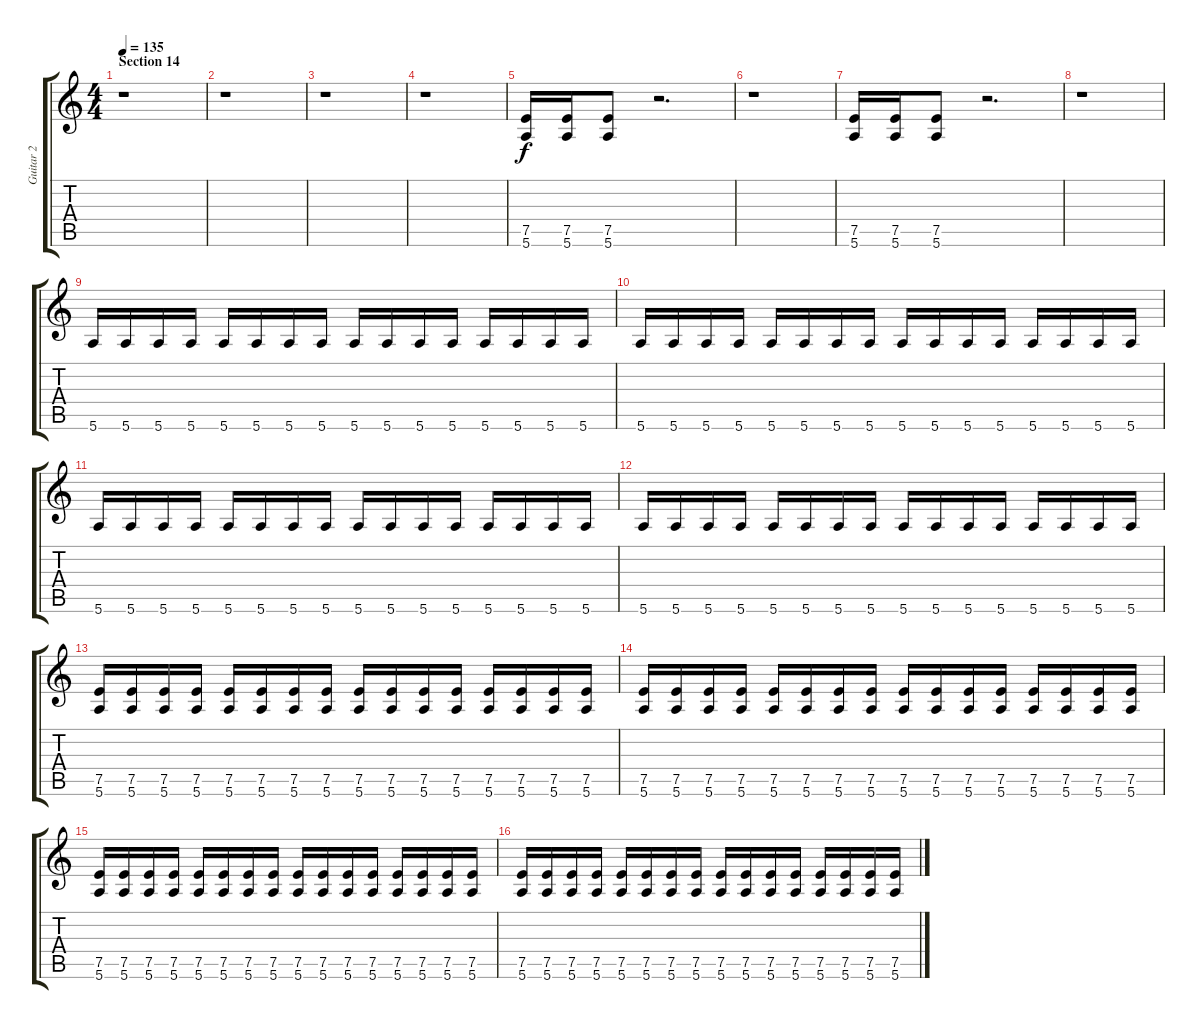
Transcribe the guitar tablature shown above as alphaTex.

\track ("Guitar 2" "Guitar 2") {instrument distortionguitar}
\staff {score tabs}
\tuning (E4 B3 G3 D3 A2 E2) {hide}
\ts (4 4)
\section ("" "Section 14")
\tempo 135
\clef g2
\ks c
r.1{dy f} |
r.1 |
r.1 |
r.1 |
(7.5 5.6).16 (7.5 5.6).16 (7.5 5.6).8 r.2{d} |
r.1 |
(7.5 5.6).16 (7.5 5.6).16 (7.5 5.6).8 r.2{d} |
r.1 |
5.6.16 5.6.16 5.6.16 5.6.16 5.6.16 5.6.16 5.6.16 5.6.16 5.6.16 5.6.16 5.6.16 5.6.16 5.6.16 5.6.16 5.6.16 5.6.16 |
5.6.16 5.6.16 5.6.16 5.6.16 5.6.16 5.6.16 5.6.16 5.6.16 5.6.16 5.6.16 5.6.16 5.6.16 5.6.16 5.6.16 5.6.16 5.6.16 |
5.6.16 5.6.16 5.6.16 5.6.16 5.6.16 5.6.16 5.6.16 5.6.16 5.6.16 5.6.16 5.6.16 5.6.16 5.6.16 5.6.16 5.6.16 5.6.16 |
5.6.16 5.6.16 5.6.16 5.6.16 5.6.16 5.6.16 5.6.16 5.6.16 5.6.16 5.6.16 5.6.16 5.6.16 5.6.16 5.6.16 5.6.16 5.6.16 |
(7.5 5.6).16 (7.5 5.6).16 (7.5 5.6).16 (7.5 5.6).16 (7.5 5.6).16 (7.5 5.6).16 (7.5 5.6).16 (7.5 5.6).16 (7.5 5.6).16 (7.5 5.6).16 (7.5 5.6).16 (7.5 5.6).16 (7.5 5.6).16 (7.5 5.6).16 (7.5 5.6).16 (7.5 5.6).16 |
(7.5 5.6).16 (7.5 5.6).16 (7.5 5.6).16 (7.5 5.6).16 (7.5 5.6).16 (7.5 5.6).16 (7.5 5.6).16 (7.5 5.6).16 (7.5 5.6).16 (7.5 5.6).16 (7.5 5.6).16 (7.5 5.6).16 (7.5 5.6).16 (7.5 5.6).16 (7.5 5.6).16 (7.5 5.6).16 |
(7.5 5.6).16 (7.5 5.6).16 (7.5 5.6).16 (7.5 5.6).16 (7.5 5.6).16 (7.5 5.6).16 (7.5 5.6).16 (7.5 5.6).16 (7.5 5.6).16 (7.5 5.6).16 (7.5 5.6).16 (7.5 5.6).16 (7.5 5.6).16 (7.5 5.6).16 (7.5 5.6).16 (7.5 5.6).16 |
(7.5 5.6).16 (7.5 5.6).16 (7.5 5.6).16 (7.5 5.6).16 (7.5 5.6).16 (7.5 5.6).16 (7.5 5.6).16 (7.5 5.6).16 (7.5 5.6).16 (7.5 5.6).16 (7.5 5.6).16 (7.5 5.6).16 (7.5 5.6).16 (7.5 5.6).16 (7.5 5.6).16 (7.5 5.6).16
